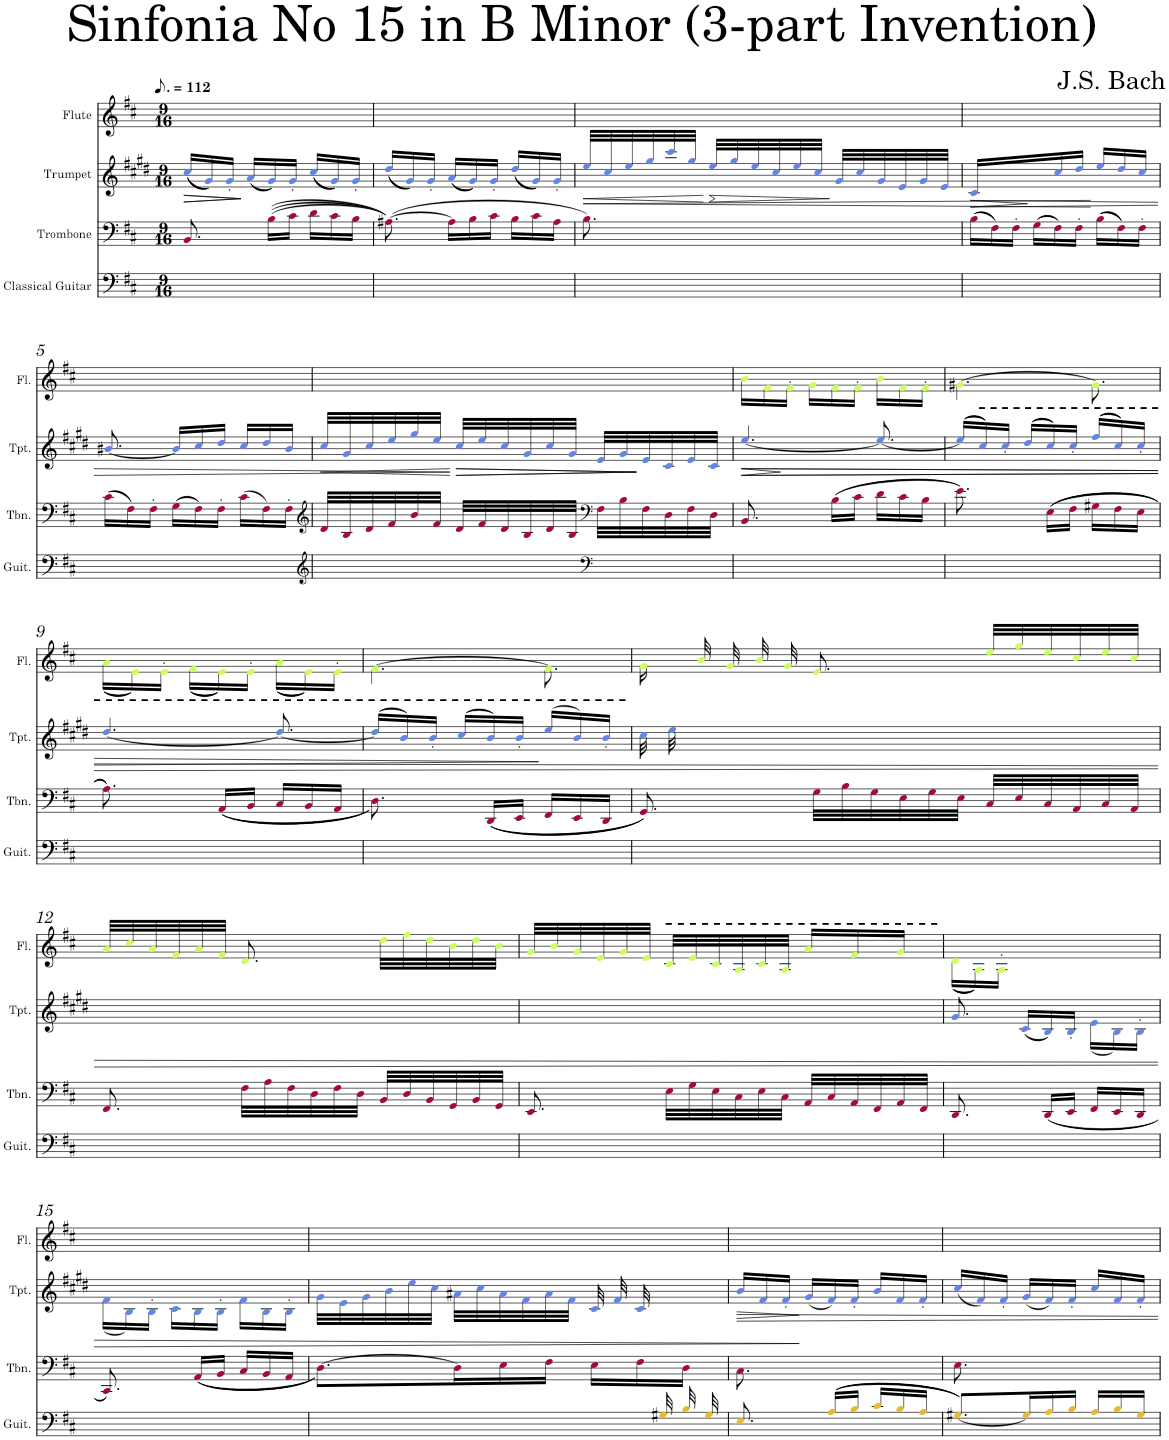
**kern	**kern	**kern	**dynam	**kern
*part4	*part3	*part2	*part2	*part1
*staff4	*staff3	*staff2	*staff2	*staff1
*I"Classical Guitar	*I"Trombone	*I"Trumpet	*	*I"Flute
*I'Guit.	*I'Tbn.	*I'Tpt.	*	*I'Fl.
*clefF4	*clefF4	*clefG2	*	*clefG2
*	*	*Trd1c2	*	*
*k[f#c#]	*k[f#c#]	*k[f#c#g#d#]	*	*k[f#c#]
*M9/16	*M9/16	*M9/16	*	*M9/16
*MM84	*MM84	*MM84	*	*MM84
=1	=1	=1	=1	=1
!	!	!	!LO:HP:b	!
2ryy	8.BBi/	(<(<(<16cc#j/LL	>	2ryy
!	!	!	!LO:HP:b	!
.	.	16g#j/)))	>	.
.	.	16g#'j/JJ	.	.
.	16ryy	(<(<(<16aj/LL	] ]	.
.	(>(>(>16Bi\LL	16g#j/)))	.	.
.	16c#i\JJ	16g#'j/JJ	.	.
.	16di\LL	(<(<(<16cc#j/LL	.	.
.	16c#i\	16g#j/)))	.	.
16ryy	16Bi\JJ	16g#'j/JJ	.	16ryy
=2	=2	=2	=2	=2
2ryy	(>[8.A#Xi\)))	(<(<(<16dd#j/LL	.	2ryy
.	.	16g#j/)))	.	.
.	.	16g#'j/JJ	.	.
.	16A#i\LL]	(<(<(<16aj/LL	.	.
.	16Bi\	16g#j/)))	.	.
.	16c#i\JJ	16g#'j/JJ	.	.
.	16Bi\LL	(<(<(<16dd#j/LL	.	.
.	16c#i\	16g#j/)))	.	.
16ryy	16A#i\JJ	16g#'j/JJ	.	16ryy
=3	=3	=3	=3	=3
!	!	!	!LO:HP:b	!
2ryy	8.Bi\)	32eej/LLL	<	2ryy
!	!	!	!LO:HP:b	!
.	.	32cc#j/	<	.
.	.	32eej/	.	.
.	.	32gg#j/	.	.
.	.	32ccc#j/	.	.
.	.	32gg#j/JJJ	.	.
!	!	!	!LO:HP:n=1:b	!
.	4.ryy	32eej/LLL	[ >	.
!	!	!	!LO:HP:b	!
.	.	32gg#j/	>	.
.	.	32eej/	.	.
.	.	32cc#j/	.	.
.	.	32eej/	.	.
.	.	32cc#j/JJJ	.	.
.	.	32g#j/LLL	]	.
.	.	32cc#j/	.	.
.	.	32g#j/	.	.
.	.	32ej/	.	.
16ryy	.	32g#j/	.	16ryy
.	.	32ej/JJJ	.	.
=4	=4	=4	=4	=4
!	!	!	!LO:HP:b	!
2ryy	(>(>16Bi\LL	16c#j/KL	>	2ryy
!	!	!	!LO:HP:b	!
.	16F#i\))	8.ryy	>	.
.	16F#'i\JJ	.	.	.
.	(>(>16Gi\LL	.	.	.
.	16F#i\))	16cc#j/L	]	.
.	16F#'i\JJ	16dd#j/JJ	.	.
.	(>(>(>16Bi\LL	16eej/LL	[	.
.	16F#i\)))	16dd#j/	.	.
16ryy	16F#'i\JJ	16cc#j/JJ	.	16ryy
!!LO:LB:g=z
=5	=5	=5	=5	=5
2ryy	(>(>16c#i\LL	[8.b#Xj/	.	2ryy
.	16F#i\))	.	.	.
.	16F#'i\JJ	.	.	.
.	(>(>16Gi\LL	16b#j/LL]	.	.
.	16F#i\))	16cc#j/	.	.
.	16F#'i\JJ	16dd#j/JJ	.	.
.	(>16c#i\LL	16cc#j/LL	.	.
.	16F#i\)	16dd#j/	.	.
16ryy	16F#'i\JJ	16b#j/JJ	.	16ryy
=6	=6	=6	=6	=6
*clefG2	*clefG2	*	*	*
!	!	!	!LO:HP:b	!
4.ryy	32di/LLL	32cc#j/LLL	<	2ryy
.	32Bi/	32g#j/	.	.
.	32di/	32cc#j/	.	.
.	32f#i/	32eej/	.	.
.	32bi/	32gg#j/	.	.
.	32f#i/JJJ	32eej/JJJ	.	.
!	!	!	!LO:HP:n=1:b	!
.	32di/LLL	32cc#j/LLL	] [ >	.
!	!	!	!LO:HP:b	!
.	32f#i/	32eej/	>	.
.	32di/	32cc#j/	.	.
.	32Bi/	32g#j/	.	.
.	32di/	32cc#j/	.	.
.	32Bi/JJJ	32g#j/JJJ	.	.
*clefF4	*clefF4	*	*	*
8.ryy	32F#i\LLL	32ej/LLL	.	.
.	32Bi\	32g#j/	.	.
.	32F#i\	32ej/	] ]	.
.	32Di\	32c#j/	.	.
.	32F#i\	32ej/	.	16ryy
.	32Di\JJJ	32c#j/JJJ	.	.
=7	=7	=7	=7	=7
!	!	!	!LO:HP:b	!
2ryy	8.BBi/	[4.eej/	>	16bZ\LL
.	.	.	.	16f#Z\
.	.	.	.	16f#'Z\JJ
.	16ryy	.	.	16gZ\LL
.	(>(>16Bi\LL	.	.	16f#Z\
.	16c#i\JJ	.	.	16f#'Z\JJ
!	!	!	!LO:HP:n=1:b	!
.	16di\LL	8.eej/_	] >	16bZ\LL
.	16c#i\	.	.	16f#Z\
16ryy	16Bi\JJ	.	.	16f#'Z\JJ
=8	=8	=8	=8	=8
!	!	!	!LO:HP:b	!
2ryy	8.ei\))	(>(>(>16eej/LL]	>	[4.g#XZ\
.	.	16cc#j/)))	.	.
.	.	16cc#'j/JJ	.	.
.	16ryy	(>(>(>16dd#j/LL	.	.
.	(>(>(>16Ei\LL	16cc#j/)))	.	.
.	16F#i\JJ	16cc#'j/JJ	.	.
.	16G#Xi\LL	(>(>(>16ff#j/LL	.	8.g#Z\]
.	16F#i\	16cc#j/)))	.	.
16ryy	16Ei\JJ	16cc#'j/JJ	.	.
!!LO:LB:g=z
=9	=9	=9	=9	=9
2ryy	8.Ai\)))	[4.dd#j/	.	(<(<(<16aZ\LL
.	.	.	.	16eZ\)))
.	.	.	.	16e'Z\JJ
.	16ryy	.	.	(<(<(<16f#Z\LL
.	(<(<(<16AAi/LL	.	.	16eZ\)))
.	16BBi/JJ	.	.	16e'Z\JJ
.	16C#i/LL	8.dd#j/_	.	(<(<(<16aZ\LL
.	16BBi/	.	.	16eZ\)))
16ryy	16AAi/JJ	.	.	16e'Z\JJ
=10	=10	=10	=10	=10
2ryy	8.Di\)))	(>(>16dd#j/LL]	.	[4.f#Z\
.	.	16bj/))	.	.
.	.	16b'j/JJ	.	.
.	16ryy	(>(>16cc#j/LL	.	.
.	(<(<(<16DDi/LL	16bj/))	.	.
.	16EEi/JJ	16b'j/JJ	.	.
.	16FF#i/LL	(>16eej/LL	]	8.f#Z\]
.	16EEi/	16bj/)	.	.
16ryy	16DDi/JJ	16b'j/JJ	.	.
=11	=11	=11	=11	=11
2ryy	8.GGi/)))	32cc#j\	.	16gZ\
.	.	32eej\	.	.
.	.	2ryy	.	32bZ/
.	.	.	.	32gZ/
.	.	.	.	32bZ/
.	.	.	.	32gZ/
.	32Gi\LLL	.	.	8.eZ/
.	32Bi\	.	.	.
.	32Gi\	.	.	.
.	32Ei\	.	.	.
.	32Gi\	.	.	.
.	32Ei\JJJ	.	.	.
.	32C#i/LLL	.	.	32eeZ/LLL
.	32Ei/	.	.	32ggZ/
.	32C#i/	.	.	32eeZ/
.	32AAi/	.	.	32cc#Z/
16ryy	32C#i/	.	.	32eeZ/
.	32AAi/JJJ	.	.	32cc#Z/JJJ
!!LO:LB:g=z
=12	=12	=12	=12	=12
2ryy	8.FF#i/	2ryy	.	32aZ/LLL
.	.	.	.	32cc#Z/
.	.	.	.	32aZ/
.	.	.	.	32f#Z/
.	.	.	.	32aZ/
.	.	.	.	32f#Z/JJJ
.	32F#i\LLL	.	.	8.dZ/
.	32Ai\	.	.	.
.	32F#i\	.	.	.
.	32Di\	.	.	.
.	32F#i\	.	.	.
.	32Di\JJJ	.	.	.
.	32BBi/LLL	.	.	32ddZ\LLL
.	32Di/	.	.	32ff#Z\
.	32BBi/	.	.	32ddZ\
.	32GGi/	.	.	32bZ\
16ryy	32BBi/	16ryy	.	32ddZ\
.	32GGi/JJJ	.	.	32bZ\JJJ
=13	=13	=13	=13	=13
2ryy	8.EEi/	2ryy	.	32gZ/LLL
.	.	.	.	32bZ/
.	.	.	.	32gZ/
.	.	.	.	32eZ/
.	.	.	.	32gZ/
.	.	.	.	32eZ/JJJ
.	32Ei\LLL	.	.	32c#Z/LLL
.	32Gi\	.	.	32eZ/
.	32Ei\	.	.	32c#Z/
.	32C#i\	.	.	32AZ/
.	32Ei\	.	.	32c#Z/
.	32C#i\JJJ	.	.	32AZ/JJJ
.	32AAi/LLL	.	.	16aZ/LL
.	32C#i/	.	.	.
.	32AAi/	.	.	16f#Z/
.	32FF#i/	.	.	.
16ryy	32AAi/	16ryy	.	16gZ/JJ
.	32FF#i/JJJ	.	.	.
=14	=14	=14	=14	=14
2ryy	8.DDi/	8.g#j/	.	(<(<(<16dZ\LL
.	.	.	.	16AZ\)))
.	.	.	.	16A'Z\JJ
.	16ryy	(<(<16c#j/LL	.	4.ryy
.	(<(<16DDi/LL	16Bj/))	.	.
.	16EEi/JJ	16B'j/JJ	.	.
.	16FF#i/LL	(<16ej\LL	.	.
.	16EEi/	16Bj\)	.	.
16ryy	16DDi/JJ	16B'j\JJ	.	.
!!LO:LB:g=z
=15	=15	=15	=15	=15
2ryy	8.CC#i/))	(<16f#j\LL	.	2ryy
.	.	16Bj\)	.	.
.	.	16B'j\JJ	.	.
.	16ryy	16c#j\LL	.	.
.	(<(<(<16AAi/LL	16Bj\	.	.
.	16BBi/JJ	16B'j\JJ	.	.
.	16C#i/LL	16f#j\LL	.	.
.	16BBi/	16Bj\	.	.
16ryy	16AAi/JJ	16B'j\JJ	.	16ryy
=16	=16	=16	=16	=16
4...ryy	[8.Di\L)))	32g#j\LLL	.	2ryy
.	.	32ej\	.	.
.	.	32g#j\	.	.
.	.	32bj\	.	.
.	.	32eej\	.	.
.	.	32cc#j\JJJ	.	.
.	16Di\L]	32a#Xj\LLL	.	.
.	.	32cc#j\	.	.
.	16Ei\	32a#j\	.	.
.	.	32f#j\	.	.
.	16F#i\JJ	32a#j\	.	.
.	.	32f#j\JJJ	.	.
.	16Ei\LL	32c#j/	.	.
.	.	32f#j/	.	.
.	16F#i\	32c#j/	.	.
32G#XV/	.	16.ryy	.	.
32BV/	16Di\JJ	.	.	16ryy
32G#V/	.	.	.	.
=17	=17	=17	=17	=17
8.EV/	8.C#i\	16bj/LL	.	2ryy
.	.	16f#j/	.	.
.	.	16f#'j/JJ	.	.
16ryy	4.ryy	(<16g#j/LL	] ]	.
(>(>(>16AV/LL	.	16f#j/)	.	.
16BV/JJ	.	16f#'j/JJ	.	.
16c#V/LL	.	16bj/LL	.	.
16BV/	.	16f#j/	.	.
16AV/JJ	.	16f#'j/JJ	.	16ryy
=18	=18	=18	=18	=18
[8.G#XV/L)))	8.Ei\	(<16cc#j/LL	.	2ryy
.	.	16f#j/)	.	.
.	.	16f#'j/JJ	.	.
16G#V/L]	4.ryy	(<16g#j/LL	.	.
16AV/	.	16f#j/)	.	.
16BV/JJ	.	16f#'j/JJ	.	.
16AV/LL	.	16cc#j/LL	.	.
16BV/	.	16f#j/	.	.
16G#V/JJ	.	16f#'j/JJ	.	16ryy
=	=	=	=	=
*-	*-	*-	*-	*-
